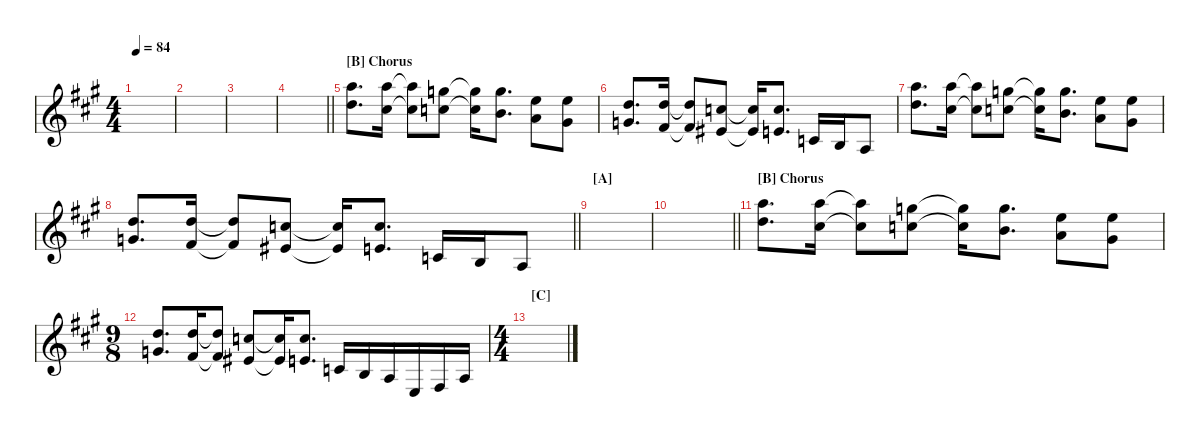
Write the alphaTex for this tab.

\hideDynamics
\bracketExtendMode nobrackets
\singleTrackTrackNamePolicy hidden
\multiTrackTrackNamePolicy hidden
\otherSystemsTrackNameOrientation horizontal
\track ("French Horn" "F-Horn") {instrument frenchhorn}
\staff {score}
\tuning (E4 B3 G3 D3 A2 E2)
\displaytranspose 7
\ts (4 4)
\tempo 84
\clef g2
\scale
0.25
\ks a
|
\scale
0.25 |
\scale
0.25 |
\scale
0.25
\barLineRight lightlight
|
\section ("B" "Chorus")
\scale
0.25 (12.3{acc forcenatural} 15.2{acc forcenatural}).8{d beam Down} (7.2{acc #} 10.1{acc forcenatural}).16{beam Down} (7.2{t acc #} 10.1{t acc forcenatural}).8{beam Down} (10.3{acc forcenatural} 13.2{acc forcenatural}).8{beam Down} (10.3{t acc forcenatural} 13.2{t acc forcenatural}).16{beam Down} (17.3{acc forcenatural} 14.4{acc forcenatural}).8{d beam Down} (7.3{acc forcenatural} 10.2{acc forcenatural}).8{beam Down} (2.2{acc #} 5.1{acc forcenatural}).8{beam Down} |
\scale
0.25 (8.2{acc forcenatural} 5.3{acc forcenatural}).8{d beam Up} (3.1{acc forcenatural} 0.2{acc #}).16{beam Up} (3.1{t acc forcenatural} 0.2{t acc #}).8{beam Up} (6.2{acc forcenatural} 3.3{acc #}).8{beam Up} (6.2{t acc forcenatural} 3.3{t acc #}).16{beam Up} (10.3{acc forcenatural} 7.4{acc forcenatural}).8{d beam Up} 3.4{acc forcenatural}.16{beam Up} 2.4{acc forcenatural}.16{beam Up} 0.4{acc forcenatural}.8{beam Up} |
\scale
0.25 (12.3{acc forcenatural} 15.2{acc forcenatural}).8{d beam Down} (7.2{acc #} 10.1{acc forcenatural}).16{beam Down} (7.2{t acc #} 10.1{t acc forcenatural}).8{beam Down} (10.3{acc forcenatural} 13.2{acc forcenatural}).8{beam Down} (10.3{t acc forcenatural} 13.2{t acc forcenatural}).16{beam Down} (17.3{acc forcenatural} 14.4{acc forcenatural}).8{d beam Down} (7.3{acc forcenatural} 10.2{acc forcenatural}).8{beam Down} (2.2{acc #} 5.1{acc forcenatural}).8{beam Down} |
\scale
0.25
\barLineRight lightlight
(8.2{acc forcenatural} 5.3{acc forcenatural}).8{d beam Up} (3.1{acc forcenatural} 0.2{acc #}).16{beam Up} (3.1{t acc forcenatural} 0.2{t acc #}).8{beam Up} (6.2{acc forcenatural} 3.3{acc #}).8{beam Up} (6.2{t acc forcenatural} 3.3{t acc #}).16{beam Up} (10.3{acc forcenatural} 7.4{acc forcenatural}).8{d beam Up} 3.4{acc forcenatural}.16{beam Up} 2.4{acc forcenatural}.16{beam Up} 0.4{acc forcenatural}.8{beam Up} |
\section ("A" "")
\scale
0.22619 |
\scale
0.22619
\barLineRight lightlight
|
\section ("B" "Chorus")
\scale
0.22619 (12.3{acc forcenatural} 15.2{acc forcenatural}).8{d beam Down} (7.2{acc #} 10.1{acc forcenatural}).16{beam Down} (7.2{t acc #} 10.1{t acc forcenatural}).8{beam Down} (10.3{acc forcenatural} 13.2{acc forcenatural}).8{beam Down} (10.3{t acc forcenatural} 13.2{t acc forcenatural}).16{beam Down} (17.3{acc forcenatural} 14.4{acc forcenatural}).8{d beam Down} (7.3{acc forcenatural} 10.2{acc forcenatural}).8{beam Down} (2.2{acc #} 5.1{acc forcenatural}).8{beam Down} |
\ts (9 8)
\beaming (8 3 3 3)
\scale
0.321429 (8.2{acc forcenatural} 5.3{acc forcenatural}).8{d beam Up} (3.1{acc forcenatural} 0.2{acc #}).16{beam Up} (3.1{t acc forcenatural} 0.2{t acc #}).8{beam Up} (6.2{acc forcenatural} 3.3{acc #}).8{beam Up} (6.2{t acc forcenatural} 3.3{t acc #}).16{beam Up} (10.3{acc forcenatural} 7.4{acc forcenatural}).8{d beam Up} 3.4{acc forcenatural}.16{beam Up} 2.4{acc forcenatural}.16{beam Up} 0.4{acc forcenatural}.16{beam Up} 0.5{acc forcenatural}.16{beam Up} 2.5{acc #}.16{beam Up} 0.4{acc forcenatural}.16{beam Up} |
\ts (4 4)
\beaming (8 2 2 2 2)
\section ("C" "")
\scale
0.321429 |
\scale
0.22619 |
\scale
0.22619 |
\scale
0.22619
